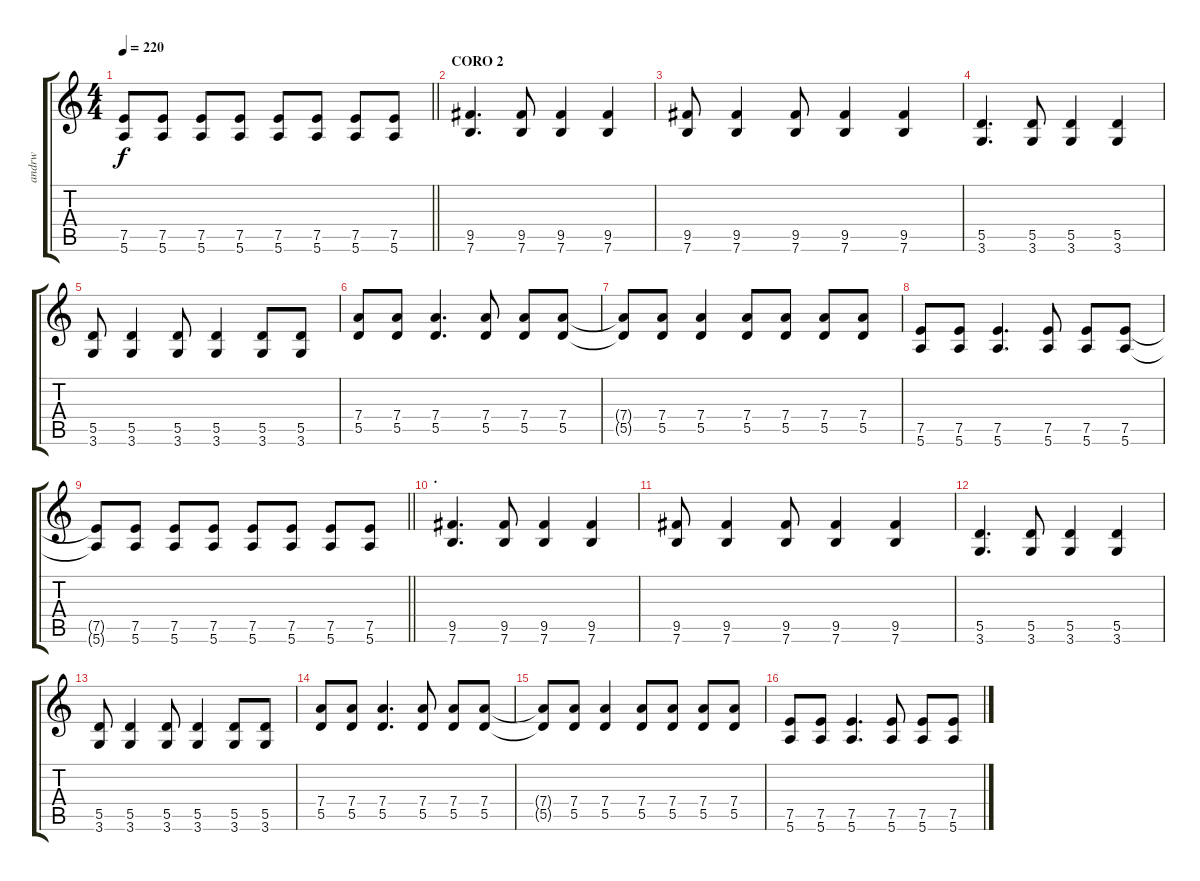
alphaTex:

\track ("andrw" "andrw") {instrument distortionguitar}
\staff {score tabs}
\tuning (E4 B3 G3 D3 A2 E2) {hide}
\ts (4 4)
\tempo 220
\clef g2
\barLineRight lightlight
\ks c
(7.5 5.6).8{dy f} (7.5 5.6).8 (7.5 5.6).8 (7.5 5.6).8 (7.5 5.6).8 (7.5 5.6).8 (7.5 5.6).8 (7.5 5.6).8 |
\section ("" "CORO 2")
(9.5 7.6).4{d} (9.5 7.6).8 (9.5 7.6).4 (9.5 7.6).4 |
(9.5 7.6).8 (9.5 7.6).4 (9.5 7.6).8 (9.5 7.6).4 (9.5 7.6).4 |
(5.5 3.6).4{d} (5.5 3.6).8 (5.5 3.6).4 (5.5 3.6).4 |
(5.5 3.6).8 (5.5 3.6).4 (5.5 3.6).8 (5.5 3.6).4 (5.5 3.6).8 (5.5 3.6).8 |
(7.4 5.5).8 (7.4 5.5).8 (7.4 5.5).4{d} (7.4 5.5).8 (7.4 5.5).8 (7.4 5.5).8 |
(7.4{t} 5.5{t}).8 (7.4 5.5).8 (7.4 5.5).4 (7.4 5.5).8 (7.4 5.5).8 (7.4 5.5).8 (7.4 5.5).8 |
(7.5 5.6).8 (7.5 5.6).8 (7.5 5.6).4{d} (7.5 5.6).8 (7.5 5.6).8 (7.5 5.6).8 |
\barLineRight lightlight
(7.5{t} 5.6{t}).8 (7.5 5.6).8 (7.5 5.6).8 (7.5 5.6).8 (7.5 5.6).8 (7.5 5.6).8 (7.5 5.6).8 (7.5 5.6).8 |
\section ("" ".")
(9.5 7.6).4{d} (9.5 7.6).8 (9.5 7.6).4 (9.5 7.6).4 |
(9.5 7.6).8 (9.5 7.6).4 (9.5 7.6).8 (9.5 7.6).4 (9.5 7.6).4 |
(5.5 3.6).4{d} (5.5 3.6).8 (5.5 3.6).4 (5.5 3.6).4 |
(5.5 3.6).8 (5.5 3.6).4 (5.5 3.6).8 (5.5 3.6).4 (5.5 3.6).8 (5.5 3.6).8 |
(7.4 5.5).8 (7.4 5.5).8 (7.4 5.5).4{d} (7.4 5.5).8 (7.4 5.5).8 (7.4 5.5).8 |
(7.4{t} 5.5{t}).8 (7.4 5.5).8 (7.4 5.5).4 (7.4 5.5).8 (7.4 5.5).8 (7.4 5.5).8 (7.4 5.5).8 |
(7.5 5.6).8 (7.5 5.6).8 (7.5 5.6).4{d} (7.5 5.6).8 (7.5 5.6).8 (7.5 5.6).8
